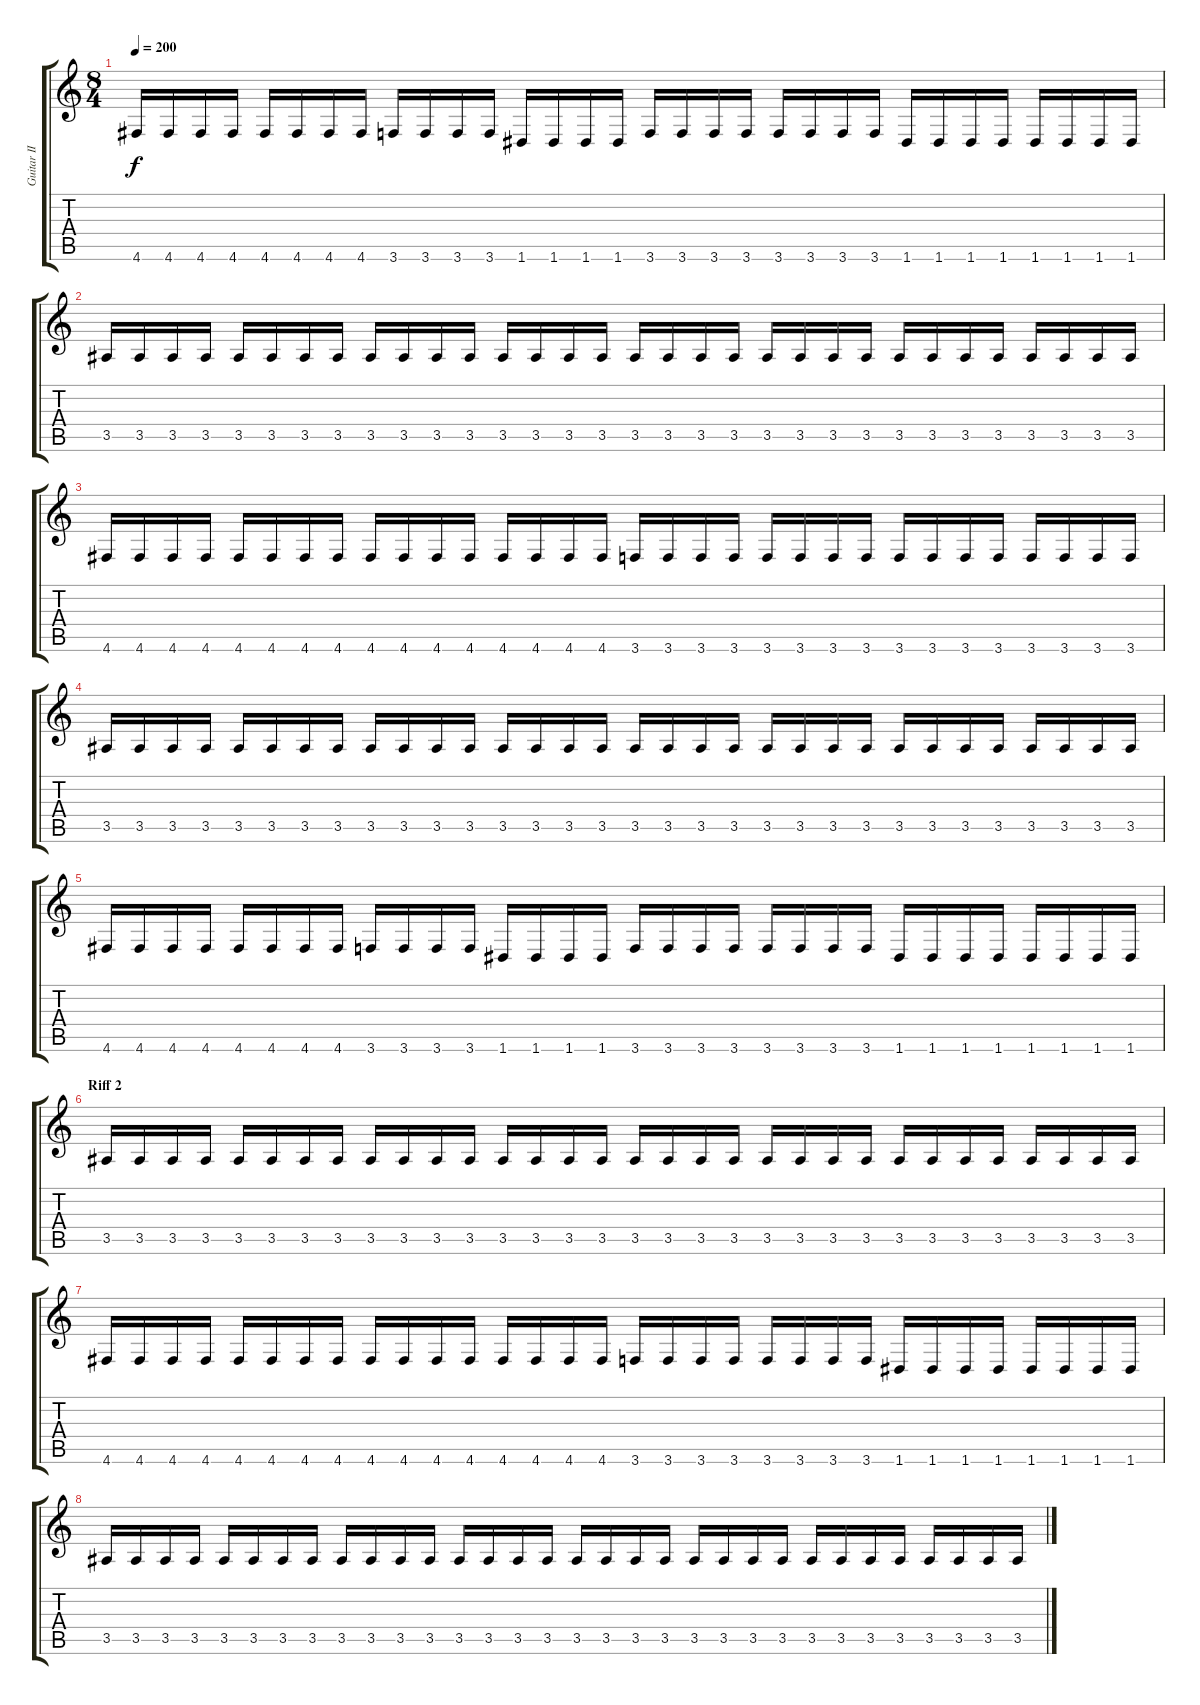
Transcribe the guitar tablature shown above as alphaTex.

\track ("Guitar II" "Guitar II") {instrument distortionguitar}
\staff {score tabs}
\tuning (D4 A3 F3 C3 G2 D2) {hide}
\ts (8 4)
\tempo 200
\clef g2
\ks c
4.6.16{dy f} 4.6.16 4.6.16 4.6.16 4.6.16 4.6.16 4.6.16 4.6.16 3.6.16 3.6.16 3.6.16 3.6.16 1.6.16 1.6.16 1.6.16 1.6.16 3.6.16 3.6.16 3.6.16 3.6.16 3.6.16 3.6.16 3.6.16 3.6.16 1.6.16 1.6.16 1.6.16 1.6.16 1.6.16 1.6.16 1.6.16 1.6.16 |
3.5.16 3.5.16 3.5.16 3.5.16 3.5.16 3.5.16 3.5.16 3.5.16 3.5.16 3.5.16 3.5.16 3.5.16 3.5.16 3.5.16 3.5.16 3.5.16 3.5.16 3.5.16 3.5.16 3.5.16 3.5.16 3.5.16 3.5.16 3.5.16 3.5.16 3.5.16 3.5.16 3.5.16 3.5.16 3.5.16 3.5.16 3.5.16 |
4.6.16 4.6.16 4.6.16 4.6.16 4.6.16 4.6.16 4.6.16 4.6.16 4.6.16 4.6.16 4.6.16 4.6.16 4.6.16 4.6.16 4.6.16 4.6.16 3.6.16 3.6.16 3.6.16 3.6.16 3.6.16 3.6.16 3.6.16 3.6.16 3.6.16 3.6.16 3.6.16 3.6.16 3.6.16 3.6.16 3.6.16 3.6.16 |
3.5.16 3.5.16 3.5.16 3.5.16 3.5.16 3.5.16 3.5.16 3.5.16 3.5.16 3.5.16 3.5.16 3.5.16 3.5.16 3.5.16 3.5.16 3.5.16 3.5.16 3.5.16 3.5.16 3.5.16 3.5.16 3.5.16 3.5.16 3.5.16 3.5.16 3.5.16 3.5.16 3.5.16 3.5.16 3.5.16 3.5.16 3.5.16 |
4.6.16 4.6.16 4.6.16 4.6.16 4.6.16 4.6.16 4.6.16 4.6.16 3.6.16 3.6.16 3.6.16 3.6.16 1.6.16 1.6.16 1.6.16 1.6.16 3.6.16 3.6.16 3.6.16 3.6.16 3.6.16 3.6.16 3.6.16 3.6.16 1.6.16 1.6.16 1.6.16 1.6.16 1.6.16 1.6.16 1.6.16 1.6.16 |
\section ("" "Riff 2")
3.5.16 3.5.16 3.5.16 3.5.16 3.5.16 3.5.16 3.5.16 3.5.16 3.5.16 3.5.16 3.5.16 3.5.16 3.5.16 3.5.16 3.5.16 3.5.16 3.5.16 3.5.16 3.5.16 3.5.16 3.5.16 3.5.16 3.5.16 3.5.16 3.5.16 3.5.16 3.5.16 3.5.16 3.5.16 3.5.16 3.5.16 3.5.16 |
4.6.16 4.6.16 4.6.16 4.6.16 4.6.16 4.6.16 4.6.16 4.6.16 4.6.16 4.6.16 4.6.16 4.6.16 4.6.16 4.6.16 4.6.16 4.6.16 3.6.16 3.6.16 3.6.16 3.6.16 3.6.16 3.6.16 3.6.16 3.6.16 1.6.16 1.6.16 1.6.16 1.6.16 1.6.16 1.6.16 1.6.16 1.6.16 |
3.5.16 3.5.16 3.5.16 3.5.16 3.5.16 3.5.16 3.5.16 3.5.16 3.5.16 3.5.16 3.5.16 3.5.16 3.5.16 3.5.16 3.5.16 3.5.16 3.5.16 3.5.16 3.5.16 3.5.16 3.5.16 3.5.16 3.5.16 3.5.16 3.5.16 3.5.16 3.5.16 3.5.16 3.5.16 3.5.16 3.5.16 3.5.16
